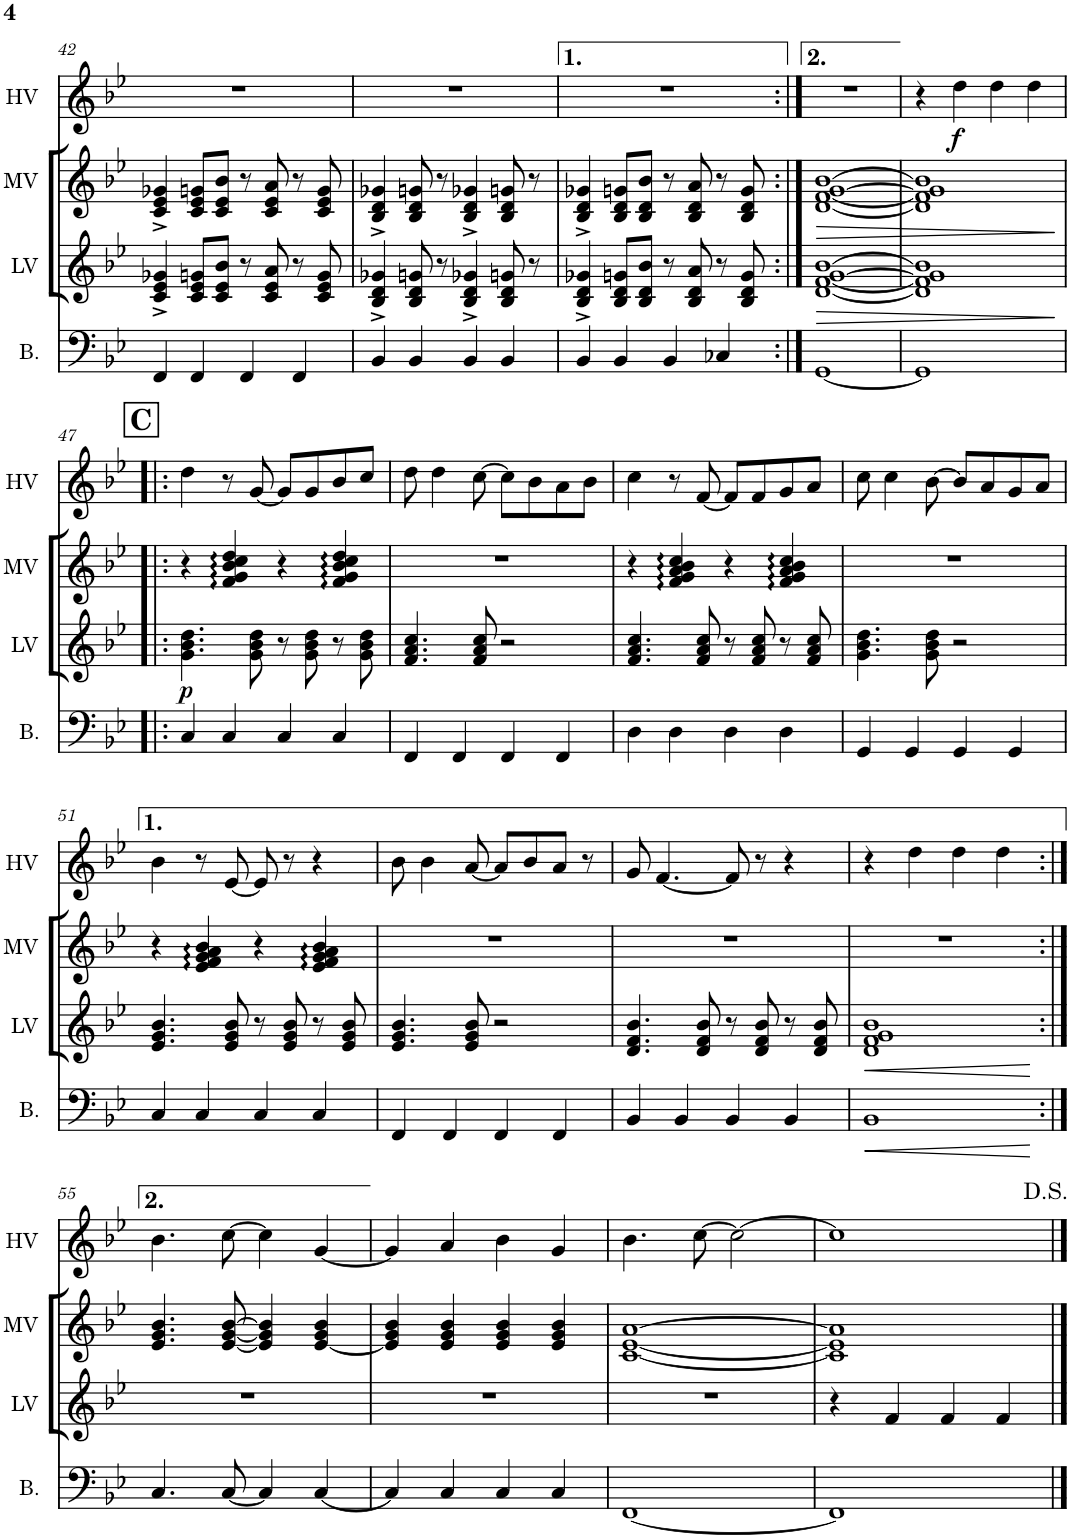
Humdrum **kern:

**kern	**dynam	**kern	**dynam	**kern	**dynam	**kern	**dynam
*part4	*part4	*part3	*part3	*part2	*part2	*part1	*part1
*staff4	*staff4	*staff3	*staff3	*staff2	*staff2	*staff1	*staff1
*I"Bass	*	*I"Low voice	*	*I"Middle Voice	*	*I"High Voice	*
*I'B.	*	*I'LV	*	*I'MV	*	*I'HV	*
!!LO:PB:g=z
*clefF4	*	*clefG2	*	*clefG2	*	*clefG2	*
*	*	*Trd5c9	*	*Trd1c2	*	*	*
*k[b-e-]	*	*k[b-e-]	*	*k[b-e-]	*	*k[b-e-]	*
*M4/4	*	*M4/4	*	*M4/4	*	*M4/4	*
=42	=42	=42	=42	=42	=42	=42	=42
4FF/	.	4c/^ 4e-/^ 4g-X/^	.	4c/^ 4e-/^ 4g-X/^	.	1r	.
4FF/	.	8c/ 8e-/ 8gn/L	.	8c/ 8e-/ 8gn/L	.	.	.
.	.	8c/ 8e-/ 8b-/J	.	8c/ 8e-/ 8b-/J	.	.	.
4FF/	.	8r	.	8r	.	.	.
.	.	8c/ 8e-/ 8a/	.	8c/ 8e-/ 8a/	.	.	.
4FF/	.	8r	.	8r	.	.	.
.	.	8c/ 8e-/ 8g/	.	8c/ 8e-/ 8g/	.	.	.
=43	=43	=43	=43	=43	=43	=43	=43
4BB-/	.	4B-/^ 4d/^ 4g-X/^	.	4B-/^ 4d/^ 4g-X/^	.	1r	.
4BB-/	.	8B-/ 8d/ 8gn/	.	8B-/ 8d/ 8gn/	.	.	.
.	.	8r	.	8r	.	.	.
4BB-/	.	4B-/^ 4d/^ 4g-X/^	.	4B-/^ 4d/^ 4g-X/^	.	.	.
4BB-/	.	8B-/ 8d/ 8gn/	.	8B-/ 8d/ 8gn/	.	.	.
.	.	8r	.	8r	.	.	.
=44	=44	=44	=44	=44	=44	=44	=44
4BB-/	.	4B-/^ 4d/^ 4g-X/^	.	4B-/^ 4d/^ 4g-X/^	.	1r	.
4BB-/	.	8B-/ 8d/ 8gn/L	.	8B-/ 8d/ 8gn/L	.	.	.
.	.	8B-/ 8d/ 8b-/J	.	8B-/ 8d/ 8b-/J	.	.	.
4BB-/	.	8r	.	8r	.	.	.
.	.	8B-/ 8d/ 8a/	.	8B-/ 8d/ 8a/	.	.	.
4C-X/	.	8r	.	8r	.	.	.
.	.	8B-/ 8d/ 8g/	.	8B-/ 8d/ 8g/	.	.	.
=45:|!	=45:|!	=45:|!	=45:|!	=45:|!	=45:|!	=45:|!	=45:|!
!	!	!	!LO:HP:b	!	!LO:HP:b	!	!
[1GG	.	[1d [1f [1g [1b-	>	[1d [1f [1g [1b-	>	1r	.
=46	=46	=46	=46	=46	=46	=46	=46
1GG]	.	1d] 1f] 1g] 1b-]	.	1d] 1f] 1g] 1b-]	.	4r	.
!	!	!	!	!	!	!	!LO:DY:b
.	.	.	.	.	.	4dd\	f
.	.	.	.	.	.	4dd\	.
.	.	.	.	.	.	4dd\	.
.	.	.	]	.	]	.	.
!!LO:LB:g=z
!!LO:REH:place=s1:a:B:cj:fs=14:t=C
=47!|:	=47!|:	=47!|:	=47!|:	=47!|:	=47!|:	=47!|:	=47!|:
!	!	!	!LO:DY:b	!	!	!	!
4C/	.	4.g\ 4.b-\ 4.dd\	p	4r	.	4dd\	.
4C/	.	.	.	4f/:: 4g/:: 4b-/:: 4cc/:: 4dd/::	.	8r	.
.	.	8g\ 8b-\ 8dd\	.	.	.	[8g/	.
4C/	.	8r	.	4r	.	8g/L]	.
.	.	8g\ 8b-\ 8dd\	.	.	.	8g/	.
4C/	.	8r	.	4f/:: 4g/:: 4b-/:: 4cc/:: 4dd/::	.	8b-/	.
.	.	8g\ 8b-\ 8dd\	.	.	.	8cc/J	.
=48	=48	=48	=48	=48	=48	=48	=48
4FF/	.	4.f/ 4.a/ 4.cc/	.	1r	.	8dd\	.
.	.	.	.	.	.	4dd\	.
4FF/	.	.	.	.	.	.	.
.	.	8f/ 8a/ 8cc/	.	.	.	[8cc\	.
4FF/	.	2r	.	.	.	8cc\L]	.
.	.	.	.	.	.	8b-\	.
4FF/	.	.	.	.	.	8a\	.
.	.	.	.	.	.	8b-\J	.
=49	=49	=49	=49	=49	=49	=49	=49
4D\	.	4.f/ 4.a/ 4.cc/	.	4r	.	4cc\	.
4D\	.	.	.	4f/:: 4g/:: 4a/:: 4b-/:: 4cc/::	.	8r	.
.	.	8f/ 8a/ 8cc/	.	.	.	[8f/	.
4D\	.	8r	.	4r	.	8f/L]	.
.	.	8f/ 8a/ 8cc/	.	.	.	8f/	.
4D\	.	8r	.	4f/:: 4g/:: 4a/:: 4b-/:: 4cc/::	.	8g/	.
.	.	8f/ 8a/ 8cc/	.	.	.	8a/J	.
=50	=50	=50	=50	=50	=50	=50	=50
4GG/	.	4.g\ 4.b-\ 4.dd\	.	1r	.	8cc\	.
.	.	.	.	.	.	4cc\	.
4GG/	.	.	.	.	.	.	.
.	.	8g\ 8b-\ 8dd\	.	.	.	[8b-\	.
4GG/	.	2r	.	.	.	8b-/L]	.
.	.	.	.	.	.	8a/	.
4GG/	.	.	.	.	.	8g/	.
.	.	.	.	.	.	8a/J	.
!!LO:LB:g=z
=51	=51	=51	=51	=51	=51	=51	=51
4C/	.	4.e-/ 4.g/ 4.b-/	.	4r	.	4b-\	.
4C/	.	.	.	4e-/:: 4f/:: 4g/:: 4a/:: 4b-/::	.	8r	.
.	.	8e-/ 8g/ 8b-/	.	.	.	[8e-/	.
4C/	.	8r	.	4r	.	8e-/]	.
.	.	8e-/ 8g/ 8b-/	.	.	.	8r	.
4C/	.	8r	.	4e-/:: 4f/:: 4g/:: 4a/:: 4b-/::	.	4r	.
.	.	8e-/ 8g/ 8b-/	.	.	.	.	.
=52	=52	=52	=52	=52	=52	=52	=52
4FF/	.	4.e-/ 4.g/ 4.b-/	.	1r	.	8b-\	.
.	.	.	.	.	.	4b-\	.
4FF/	.	.	.	.	.	.	.
.	.	8e-/ 8g/ 8b-/	.	.	.	[8a/	.
4FF/	.	2r	.	.	.	8a/L]	.
.	.	.	.	.	.	8b-/	.
4FF/	.	.	.	.	.	8a/J	.
.	.	.	.	.	.	8r	.
=53	=53	=53	=53	=53	=53	=53	=53
4BB-/	.	4.d/ 4.f/ 4.b-/	.	1r	.	8g/	.
.	.	.	.	.	.	[4.f/	.
4BB-/	.	.	.	.	.	.	.
.	.	8d/ 8f/ 8b-/	.	.	.	.	.
4BB-/	.	8r	.	.	.	8f/]	.
.	.	8d/ 8f/ 8b-/	.	.	.	8r	.
4BB-/	.	8r	.	.	.	4r	.
.	.	8d/ 8f/ 8b-/	.	.	.	.	.
=54	=54	=54	=54	=54	=54	=54	=54
!	!LO:HP:b	!	!LO:HP:b	!	!	!	!
1BB-	<	1d 1f 1g 1b-	<	1r	.	4r	.
.	.	.	.	.	.	4dd\	.
.	.	.	.	.	.	4dd\	.
.	.	.	.	.	.	4dd\	.
.	[	.	[	.	.	.	.
!!LO:LB:g=z
=55:|!	=55:|!	=55:|!	=55:|!	=55:|!	=55:|!	=55:|!	=55:|!
4.C/	.	1r	.	4.e-/ 4.g/ 4.b-/	.	4.b-\	.
[8C/	.	.	.	[8e-/ [8g/ [8b-/	.	[8cc\	.
4C/]	.	.	.	4e-/] 4g/] 4b-/]	.	4cc\]	.
[4C/	.	.	.	[4e-/ 4g/ 4b-/	.	[4g/	.
=56	=56	=56	=56	=56	=56	=56	=56
4C/]	.	1r	.	4e-/] 4g/ 4b-/	.	4g/]	.
4C/	.	.	.	4e-/ 4g/ 4b-/	.	4a/	.
4C/	.	.	.	4e-/ 4g/ 4b-/	.	4b-\	.
4C/	.	.	.	4e-/ 4g/ 4b-/	.	4g/	.
=57	=57	=57	=57	=57	=57	=57	=57
[1FF	.	1r	.	[1c [1e- [1a	.	4.b-\	.
.	.	.	.	.	.	[8cc\	.
.	.	.	.	.	.	2cc\_	.
=58	=58	=58	=58	=58	=58	=58	=58
1FF]	.	4r	.	1c] 1e-] 1a]	.	1cc]	.
.	.	4f/	.	.	.	.	.
.	.	4f/	.	.	.	.	.
.	.	4f/	.	.	.	.	.
==	==	==	==	==	==	==	==
*-	*-	*-	*-	*-	*-	*-	*-
